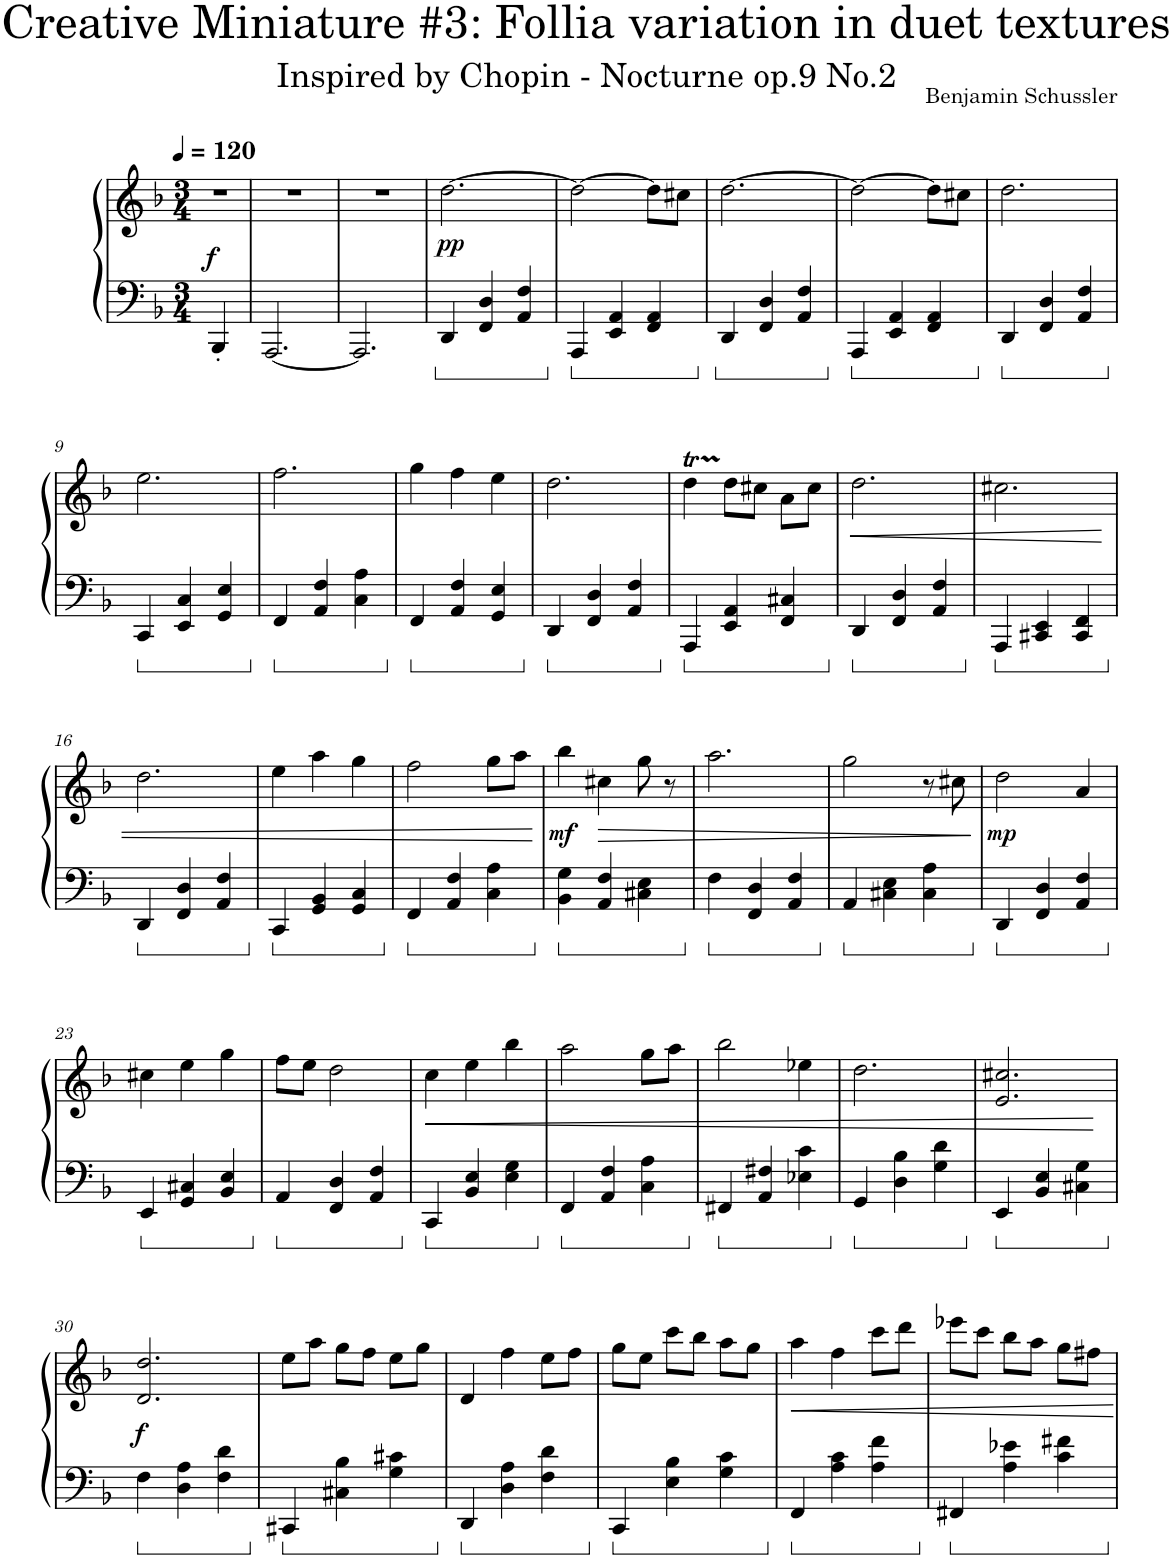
**kern	**kern	**dynam
*part1	*part1	*part1
*staff2	*staff1	*staff1/2
*I"Piano	*	*
*I'Pno.	*	*
*clefF4	*clefG2	*
*k[b-]	*k[b-]	*
*M3/4	*M3/4	*
*MM120	*MM120	*
=1	=1	=1
!	!	!LO:DY:a=2
4BBB-'/	2.r	f
2ryy	.	.
=2	=2	=2
[2.AAA/	2.r	.
=3	=3	=3
2.AAA/]	2.r	.
=4	=4	=4
!	!	!LO:DY:b
4DD/	[2.dd\	pp
4FF/ 4D/	.	.
4AA/ 4F/	.	.
=5	=5	=5
4AAA/	2dd\_	.
4EE/ 4AA/	.	.
4FF/ 4AA/	8dd\L]	.
.	8cc#X\J	.
=6	=6	=6
4DD/	[2.dd\	.
4FF/ 4D/	.	.
4AA/ 4F/	.	.
=7	=7	=7
4AAA/	2dd\_	.
4EE/ 4AA/	.	.
4FF/ 4AA/	8dd\L]	.
.	8cc#X\J	.
=8	=8	=8
4DD/	2.dd\	.
4FF/ 4D/	.	.
4AA/ 4F/	.	.
!!LO:LB:g=z
=9	=9	=9
4CC/	2.ee\	.
4EE/ 4C/	.	.
4GG/ 4E/	.	.
=10	=10	=10
4FF/	2.ff\	.
4AA/ 4F/	.	.
4C\ 4A\	.	.
=11	=11	=11
4FF/	4gg\	.
4AA/ 4F/	4ff\	.
4GG/ 4E/	4ee\	.
=12	=12	=12
4DD/	2.dd\	.
4FF/ 4D/	.	.
4AA/ 4F/	.	.
=13	=13	=13
4AAA/	4ddT\	.
4EE/ 4AA/	8dd\L	.
.	8cc#X\J	.
4FF/ 4C#X/	8a\L	.
.	8cc#\J	.
=14	=14	=14
!	!	!LO:HP:b
4DD/	2.dd\	<
4FF/ 4D/	.	.
4AA/ 4F/	.	.
=15	=15	=15
4AAA/	2.cc#X\	.
4CC#X/ 4EE/	.	.
4CC#/ 4FF/	.	.
!!LO:LB:g=z
=16	=16	=16
4DD/	2.dd\	.
4FF/ 4D/	.	.
4AA/ 4F/	.	.
=17	=17	=17
4CC/	4ee\	.
4GG/ 4BB-/	4aa\	.
4GG/ 4C/	4gg\	.
=18	=18	=18
4FF/	2ff\	.
4AA/ 4F/	.	.
4C\ 4A\	8gg\L	.
.	8aa\J	.
.	.	[
=19	=19	=19
!	!	!LO:DY:b
4BB-\ 4G\	4bb-\	mf
!	!	!LO:HP:b
4AA/ 4F/	4cc#X\	>
4C#X\ 4E\	8gg\	.
.	8r	.
=20	=20	=20
4F\	2.aa\	.
4FF/ 4D/	.	.
4AA/ 4F/	.	.
=21	=21	=21
4AA/	2gg\	.
4C#X\ 4E\	.	.
4C#\ 4A\	8r	.
.	8cc#X\	.
.	.	]
=22	=22	=22
!	!	!LO:DY:b
4DD/	2dd\	mp
4FF/ 4D/	.	.
4AA/ 4F/	4a/	.
!!LO:LB:g=z
=23	=23	=23
4EE/	4cc#X\	.
4GG/ 4C#X/	4ee\	.
4BB-/ 4E/	4gg\	.
=24	=24	=24
4AA/	8ff\L	.
.	8ee\J	.
4FF/ 4D/	2dd\	.
4AA/ 4F/	.	.
=25	=25	=25
!	!	!LO:HP:b
4CC/	4cc\	<
4BB-/ 4E/	4ee\	.
4E\ 4G\	4bb-\	.
=26	=26	=26
4FF/	2aa\	.
4AA/ 4F/	.	.
4C\ 4A\	8gg\L	.
.	8aa\J	.
=27	=27	=27
4FF#X/	2bb-\	.
4AA/ 4F#X/	.	.
4E-X\ 4c\	4ee-X\	.
=28	=28	=28
4GG/	2.dd\	.
4D\ 4B-\	.	.
4G\ 4d\	.	.
=29	=29	=29
4EE/	2.e/ 2.cc#X/	.
4BB-/ 4E/	.	.
4C#X\ 4G\	.	.
.	.	[
!!LO:LB:g=z
=30	=30	=30
!	!	!LO:DY:b
4F\	2.d/ 2.dd/	f
4D\ 4A\	.	.
4F\ 4d\	.	.
=31	=31	=31
4CC#X/	8ee\L	.
.	8aa\J	.
4C#X\ 4B-\	8gg\L	.
.	8ff\J	.
4G\ 4c#X\	8ee\L	.
.	8gg\J	.
=32	=32	=32
4DD/	4d/	.
4D\ 4A\	4ff\	.
4F\ 4d\	8ee\L	.
.	8ff\J	.
=33	=33	=33
4CC/	8gg\L	.
.	8ee\J	.
4E\ 4B-\	8ccc\L	.
.	8bb-\J	.
4G\ 4c\	8aa\L	.
.	8gg\J	.
=34	=34	=34
4FF/	4aa\	.
4A\ 4c\	4ff\	.
4A\ 4f\	8ccc\L	.
.	8ddd\J	.
=35	=35	=35
4FF#X/	8eee-X\L	.
.	8ccc\J	.
4A\ 4e-X\	8bb-\L	.
.	8aa\J	.
4c\ 4f#X\	8gg\L	.
.	8ff#X\J	.
=	=	=
*-	*-	*-
